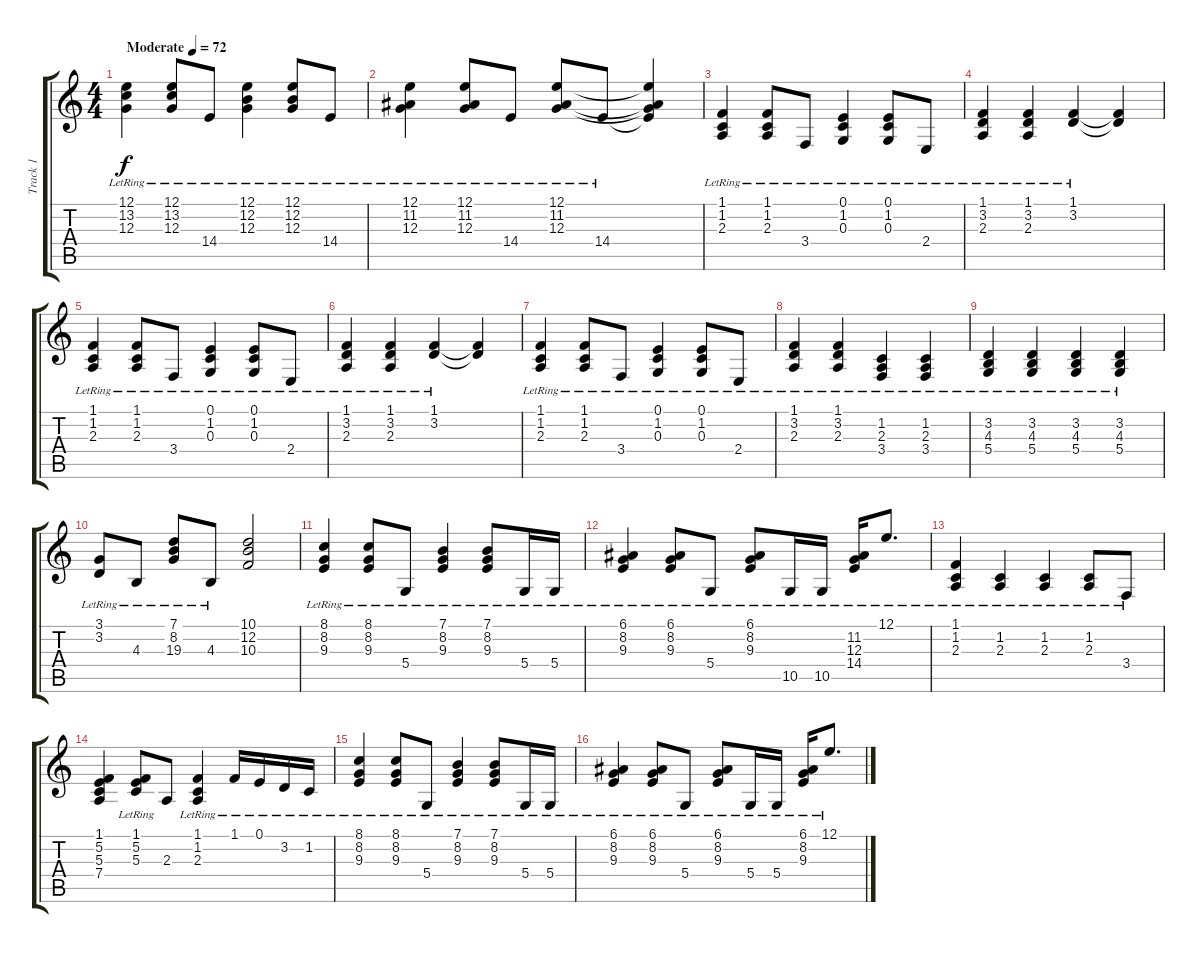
\track ("Track 1" "Track 1") {instrument brightacousticpiano}
\staff {score tabs}
\tuning (E4 B3 G3 D3 A2 E2) {hide}
\ts (4 4)
\tempo (72 "Moderate")
\clef g2
\ks c
(12.1{lr} 13.2{lr} 12.3{lr}).4{dy f instrument brightacousticpiano} (12.1{lr} 13.2{lr} 12.3{lr}).8 14.4{lr}.8 (12.1{lr} 12.2{lr} 12.3{lr}).4 (12.1{lr} 12.2{lr} 12.3{lr}).8 14.4{lr}.8 |
(12.1{lr} 11.2{lr} 12.3{lr}).4 (12.1{lr} 11.2{lr} 12.3{lr}).8 14.4{lr}.8 (12.1{lr} 11.2{lr} 12.3{lr}).8 14.4{lr}.8 (12.1{t} 11.2{t} 12.3{t} 14.4{t}).4 |
(1.1{lr} 1.2{lr} 2.3{lr}).4 (1.1{lr} 1.2{lr} 2.3{lr}).8 3.4{lr}.8 (0.1{lr} 1.2{lr} 0.3{lr}).4 (0.1{lr} 1.2{lr} 0.3{lr}).8 2.4{lr}.8 |
(1.1{lr} 3.2{lr} 2.3{lr}).4 (1.1{lr} 3.2{lr} 2.3{lr}).4 (1.1{lr} 3.2{lr}).4 (1.1{t} 3.2{t}).4 |
(1.1{lr} 1.2{lr} 2.3{lr}).4 (1.1{lr} 1.2{lr} 2.3{lr}).8 3.4{lr}.8 (0.1{lr} 1.2{lr} 0.3{lr}).4 (0.1{lr} 1.2{lr} 0.3{lr}).8 2.4{lr}.8 |
(1.1{lr} 3.2{lr} 2.3{lr}).4 (1.1{lr} 3.2{lr} 2.3{lr}).4 (1.1{lr} 3.2{lr}).4 (1.1{t} 3.2{t}).4 |
(1.1{lr} 1.2{lr} 2.3{lr}).4 (1.1{lr} 1.2{lr} 2.3{lr}).8 3.4{lr}.8 (0.1{lr} 1.2{lr} 0.3{lr}).4 (0.1{lr} 1.2{lr} 0.3{lr}).8 2.4{lr}.8 |
(1.1{lr} 3.2{lr} 2.3{lr}).4 (1.1{lr} 3.2{lr} 2.3{lr}).4 (1.2{lr} 2.3{lr} 3.4{lr}).4 (1.2{lr} 2.3{lr} 3.4{lr}).4 |
(3.2{lr} 4.3{lr} 5.4{lr}).4 (3.2{lr} 4.3{lr} 5.4{lr}).4 (3.2{lr} 4.3{lr} 5.4{lr}).4 (3.2{lr} 4.3{lr} 5.4{lr}).4 |
(3.1{lr} 3.2{lr}).8 4.3{lr}.8 (7.1{lr} 8.2{lr} 19.3).8 4.3{lr}.8 (10.1 12.2 10.3).2 |
(8.1{lr} 8.2{lr} 9.3{lr}).4 (8.1{lr} 8.2{lr} 9.3{lr}).8 5.4{lr}.8 (7.1{lr} 8.2{lr} 9.3{lr}).4 (7.1{lr} 8.2{lr} 9.3{lr}).8 5.4{lr}.16 5.4{lr}.16 |
(6.1{lr} 8.2{lr} 9.3{lr}).4 (6.1{lr} 8.2{lr} 9.3{lr}).8 5.4{lr}.8 (6.1{lr} 8.2{lr} 9.3{lr}).8 10.5{lr}.16 10.5{lr}.16 (11.2{lr} 12.3{lr} 14.4{lr}).16 12.1{lr}.8{d} |
(1.1{lr} 1.2{lr} 2.3{lr}).4 (1.2{lr} 2.3{lr}).4 (1.2{lr} 2.3{lr}).4 (1.2{lr} 2.3{lr}).8 3.4{lr}.8 |
(1.1 5.2 5.3 7.4).4 (1.1 5.2 5.3{lr}).8 2.3.8 (1.1 1.2{lr} 2.3).4 1.1{lr}.16 0.1{lr}.16 3.2{lr}.16 1.2{lr}.16 |
(8.1{lr} 8.2{lr} 9.3{lr}).4 (8.1{lr} 8.2{lr} 9.3{lr}).8 5.4{lr}.8 (7.1{lr} 8.2{lr} 9.3{lr}).4 (7.1{lr} 8.2{lr} 9.3{lr}).8 5.4{lr}.16 5.4{lr}.16 |
(6.1{lr} 8.2{lr} 9.3{lr}).4 (6.1{lr} 8.2{lr} 9.3{lr}).8 5.4{lr}.8 (6.1{lr} 8.2{lr} 9.3{lr}).8 5.4{lr}.16 5.4{lr}.16 (6.1{lr} 8.2{lr} 9.3{lr}).16 12.1{lr}.8{d}
